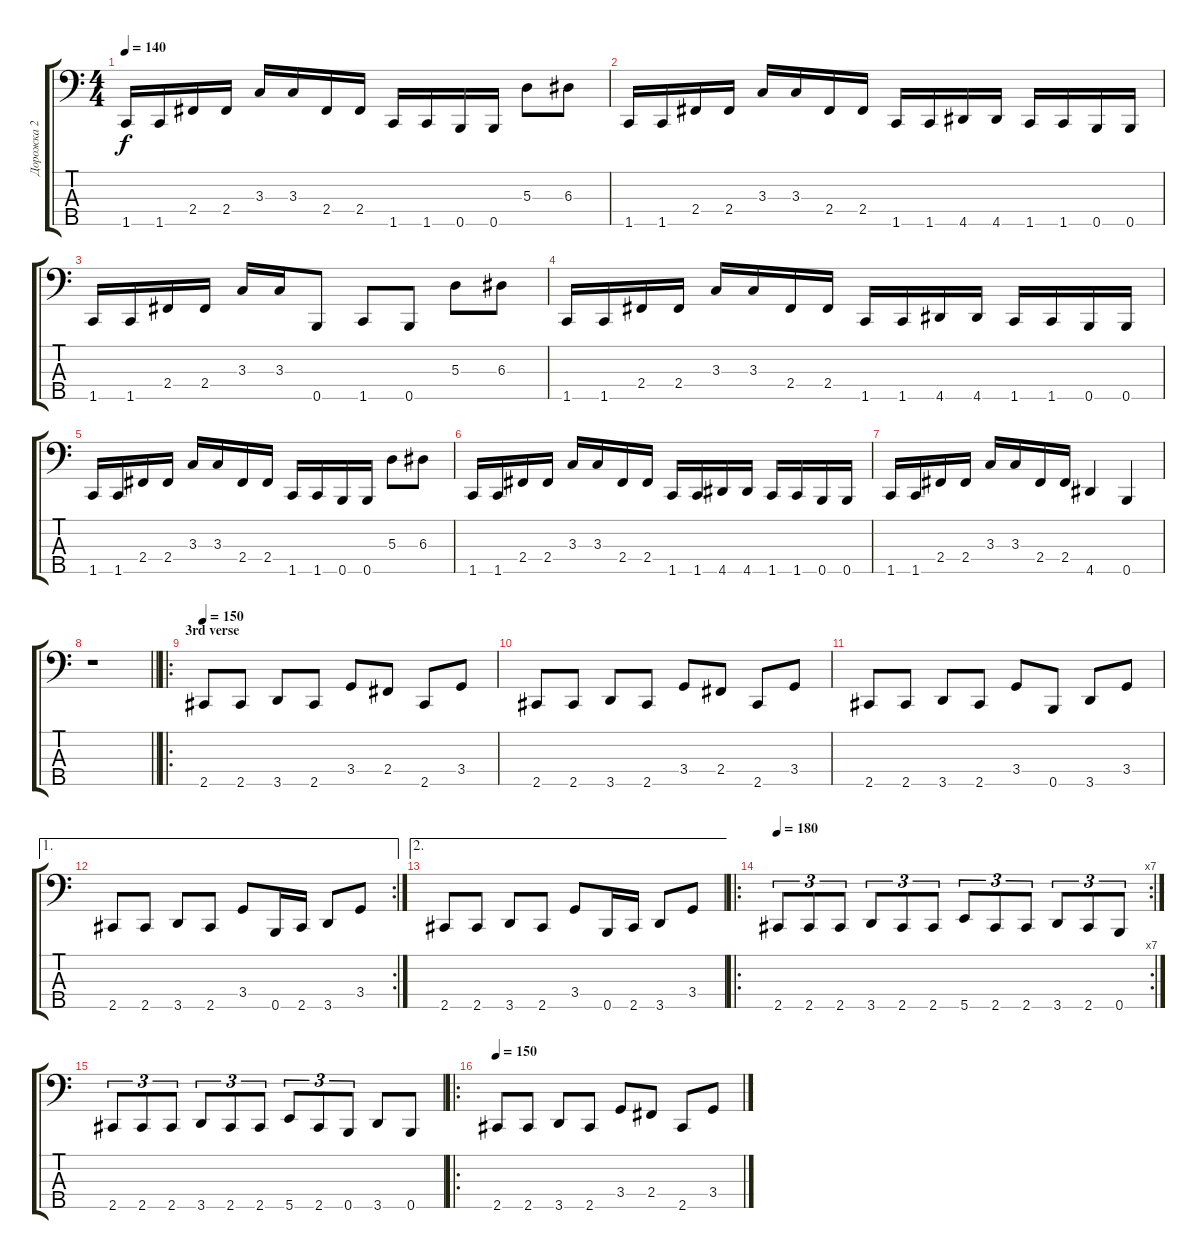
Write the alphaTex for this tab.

\track ("Дорожка 2" "Дорожка 2") {instrument electricbassfinger}
\staff {score tabs}
\tuning (G2 D2 A1 E1 B0) {hide}
\ts (4 4)
\tempo 140
\clef f4
\ks c
1.5.16{dy f} 1.5.16 2.4.16 2.4.16 3.3.16 3.3.16 2.4.16 2.4.16 1.5.16 1.5.16 0.5.16 0.5.16 5.3.8 6.3.8 |
1.5.16 1.5.16 2.4.16 2.4.16 3.3.16 3.3.16 2.4.16 2.4.16 1.5.16 1.5.16 4.5.16 4.5.16 1.5.16 1.5.16 0.5.16 0.5.16 |
1.5.16 1.5.16 2.4.16 2.4.16 3.3.16 3.3.16 0.5.8 1.5.8 0.5.8 5.3.8 6.3.8 |
1.5.16 1.5.16 2.4.16 2.4.16 3.3.16 3.3.16 2.4.16 2.4.16 1.5.16 1.5.16 4.5.16 4.5.16 1.5.16 1.5.16 0.5.16 0.5.16 |
1.5.16 1.5.16 2.4.16 2.4.16 3.3.16 3.3.16 2.4.16 2.4.16 1.5.16 1.5.16 0.5.16 0.5.16 5.3.8 6.3.8 |
1.5.16 1.5.16 2.4.16 2.4.16 3.3.16 3.3.16 2.4.16 2.4.16 1.5.16 1.5.16 4.5.16 4.5.16 1.5.16 1.5.16 0.5.16 0.5.16 |
1.5.16 1.5.16 2.4.16 2.4.16 3.3.16 3.3.16 2.4.16 2.4.16 4.5.4 0.5.4 |
\barLineRight lightlight
r.1 |
\ro
\section ("" "3rd verse")
\tempo 150
2.5.8 2.5.8 3.5.8 2.5.8 3.4.8 2.4.8 2.5.8 3.4.8 |
2.5.8 2.5.8 3.5.8 2.5.8 3.4.8 2.4.8 2.5.8 3.4.8 |
2.5.8 2.5.8 3.5.8 2.5.8 3.4.8 0.5.8 3.5.8 3.4.8 |
\ae 1
\rc 2
2.5.8 2.5.8 3.5.8 2.5.8 3.4.8 0.5.16 2.5.16 3.5.8 3.4.8 |
\ae 2
2.5.8 2.5.8 3.5.8 2.5.8 3.4.8 0.5.16 2.5.16 3.5.8 3.4.8 |
\ro
\rc 7
\tempo 180
2.5.8{tu (3 2)} 2.5.8{tu (3 2)} 2.5.8{tu (3 2)} 3.5.8{tu (3 2)} 2.5.8{tu (3 2)} 2.5.8{tu (3 2)} 5.5.8{tu (3 2)} 2.5.8{tu (3 2)} 2.5.8{tu (3 2)} 3.5.8{tu (3 2)} 2.5.8{tu (3 2)} 0.5.8{tu (3 2)} |
2.5.8{tu (3 2)} 2.5.8{tu (3 2)} 2.5.8{tu (3 2)} 3.5.8{tu (3 2)} 2.5.8{tu (3 2)} 2.5.8{tu (3 2)} 5.5.8{tu (3 2)} 2.5.8{tu (3 2)} 0.5.8{tu (3 2)} 3.5.8 0.5.8 |
\ro
\tempo 150
2.5.8 2.5.8 3.5.8 2.5.8 3.4.8 2.4.8 2.5.8 3.4.8
